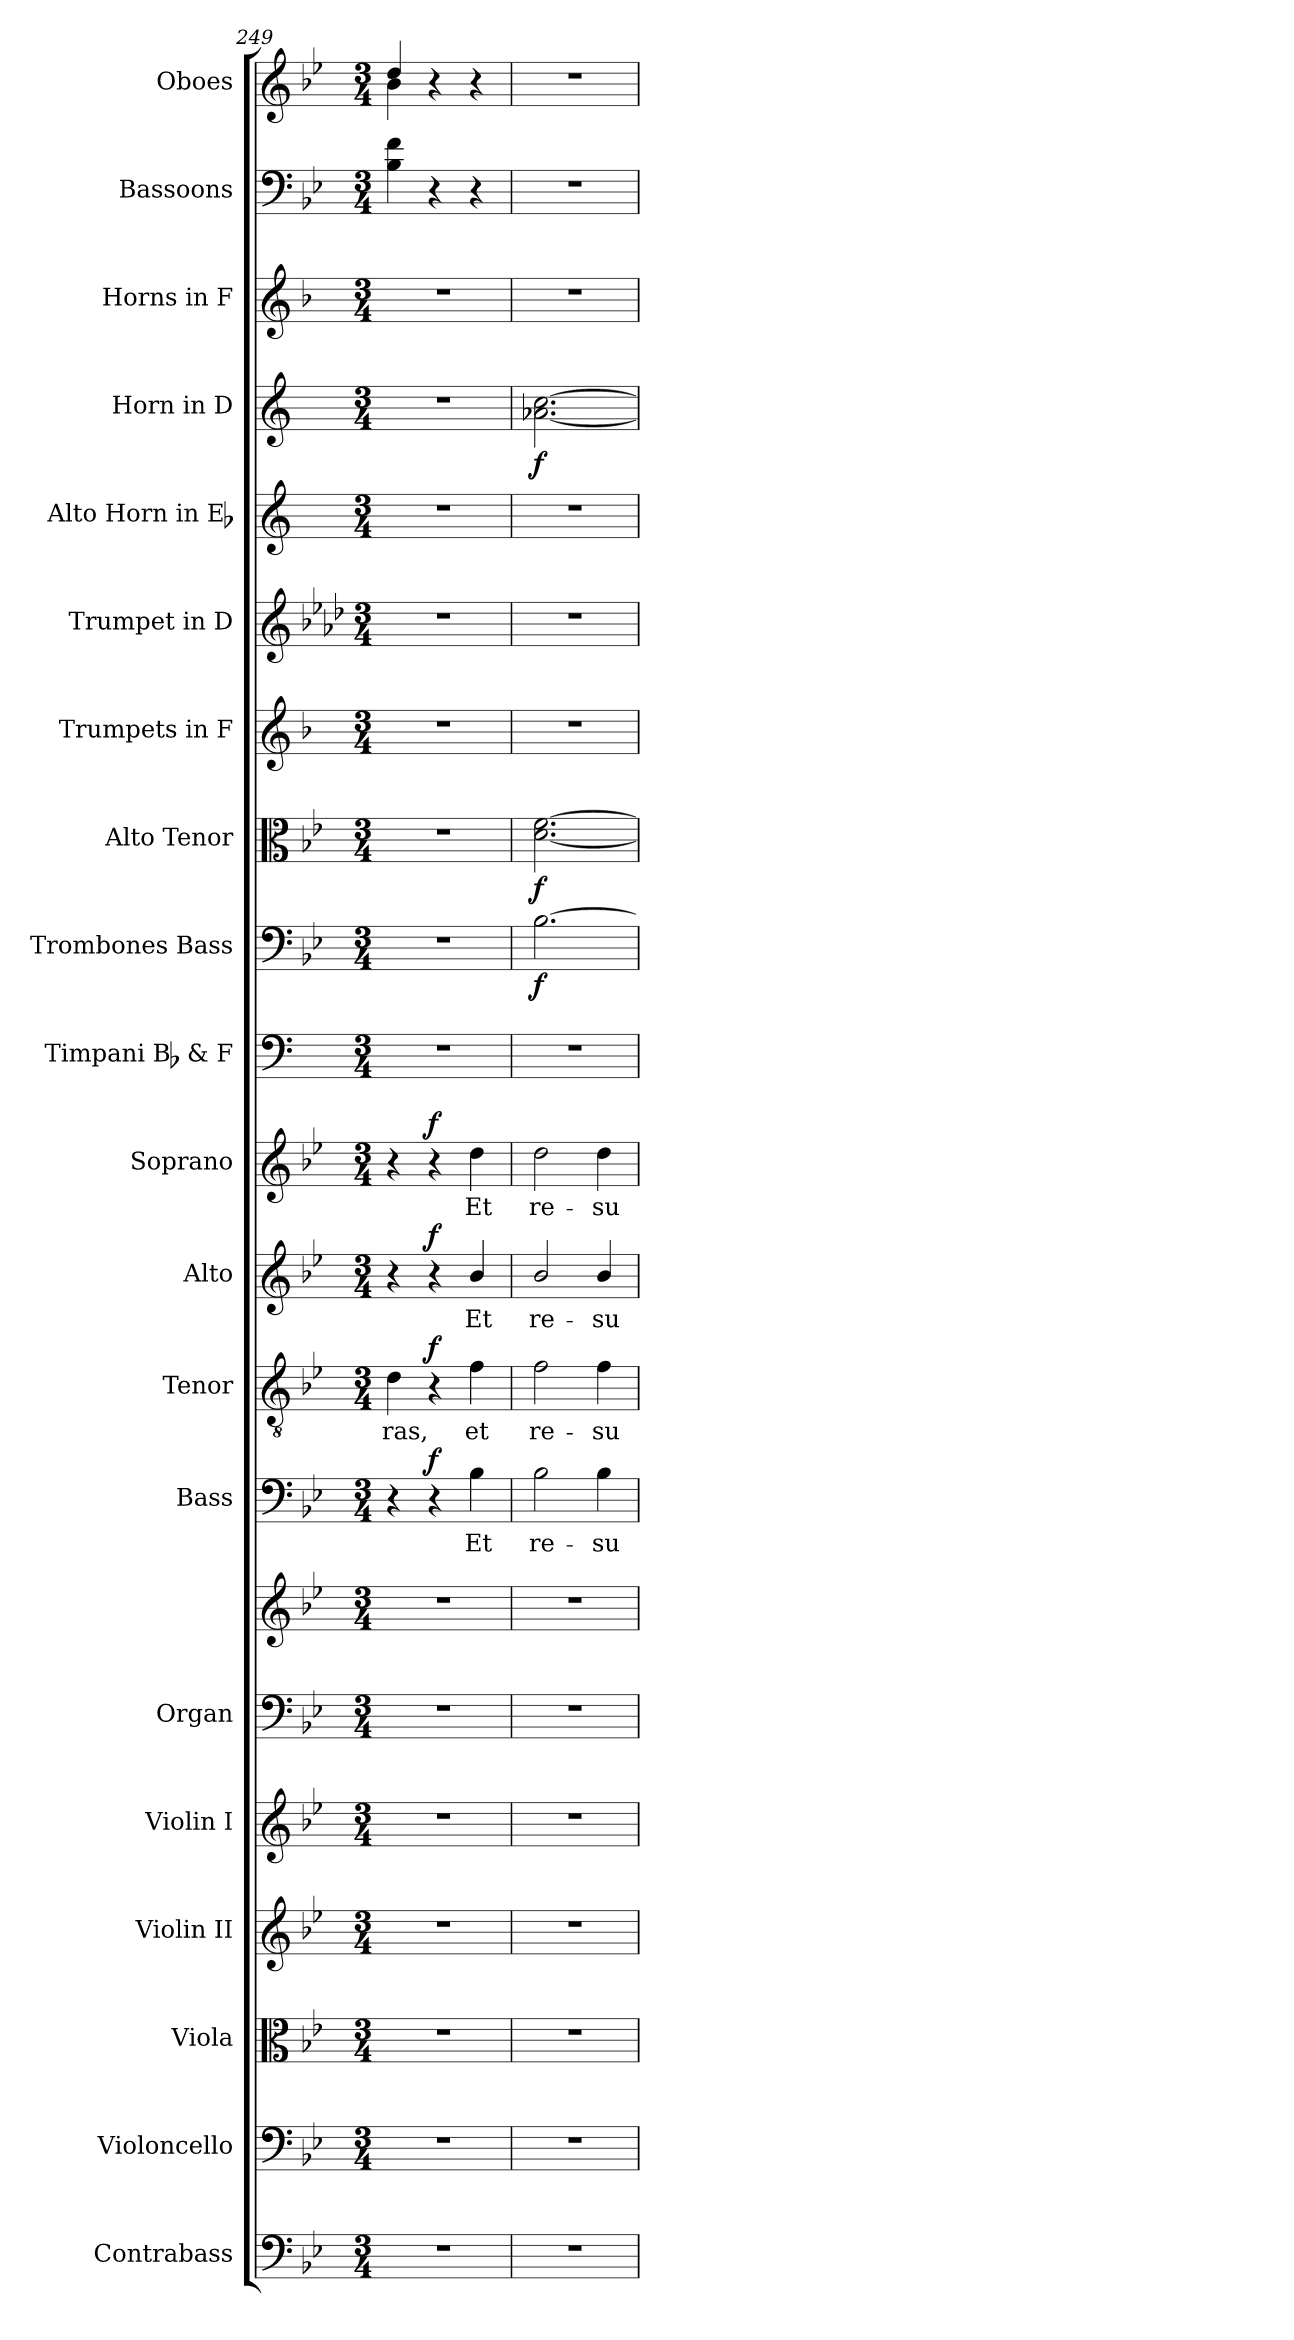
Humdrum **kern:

**kern	**kern	**kern	**kern	**kern	**kern	**kern	**kern	**text	**dynam	**kern	**text	**dynam	**kern	**text	**dynam	**kern	**text	**dynam	**kern	**kern	**dynam	**kern	**dynam	**kern	**kern	**kern	**kern	**dynam	**kern	**kern	**kern
*part20	*part19	*part18	*part17	*part16	*part15	*part15	*part14	*part14	*part14	*part13	*part13	*part13	*part12	*part12	*part12	*part11	*part11	*part11	*part10	*part9	*part9	*part8	*part8	*part7	*part6	*part5	*part4	*part4	*part3	*part2	*part1
*staff21	*staff20	*staff19	*staff18	*staff17	*staff16	*staff15	*staff14	*staff14	*staff14	*staff13	*staff13	*staff13	*staff12	*staff12	*staff12	*staff11	*staff11	*staff11	*staff10	*staff9	*staff9	*staff8	*staff8	*staff7	*staff6	*staff5	*staff4	*staff4	*staff3	*staff2	*staff1
*I"Contrabass	*I"Violoncello	*I"Viola	*I"Violin II	*I"Violin I	*I"Organ	*	*I"Bass	*	*	*I"Tenor	*	*	*I"Alto	*	*	*I"Soprano	*	*	*I"Timpani Bb & F	*I"Trombones  Bass	*	*I"Alto Tenor	*	*I"Trumpets in F	*I"Trumpet in D	*I"Alto Horn in Eb	*I"Horn in D	*	*I"Horns in F	*I"Bassoons	*I"Oboes
*I'Cb.	*I'Vc.	*I'Vla.	*I'Vln. II	*I'Vln. I	*I'Org.	*	*I'B.	*	*	*I'T.	*	*	*I'A.	*	*	*I'S.	*	*	*I'Timp.	*	*	*	*	*	*	*	*	*	*I'Hn.	*I'Bsn.	*I'Ob.
*clefF4	*clefF4	*clefC3	*clefG2	*clefG2	*clefF4	*clefG2	*clefF4	*	*	*clefGv2	*	*	*clefG2	*	*	*clefG2	*	*	*clefF4	*clefF4	*	*clefC3	*	*clefG2	*clefG2	*clefG2	*clefG2	*	*clefG2	*clefF4	*clefG2
*ITrd7c12	*	*	*	*	*	*	*	*	*	*ITrd7c12	*	*	*	*	*	*	*	*	*	*	*	*	*	*ITrd4c7	*ITrd-1c-2	*ITrd5c8	*ITrd6c10	*	*ITrd4c7	*	*
*k[b-e-]	*k[b-e-]	*k[b-e-]	*k[b-e-]	*k[b-e-]	*k[b-e-]	*k[b-e-]	*k[b-e-]	*	*	*k[b-e-]	*	*	*k[b-e-]	*	*	*k[b-e-]	*	*	*k[]	*k[b-e-]	*	*k[b-e-]	*	*k[b-e-]	*k[b-e-]	*k[f#c#g#d#]	*k[f#c#]	*	*k[b-e-]	*k[b-e-]	*k[b-e-]
*B-:	*B-:	*B-:	*B-:	*B-:	*B-:	*B-:	*B-:	*	*	*B-:	*	*	*B-:	*	*	*B-:	*	*	*C:	*B-:	*	*B-:	*	*B-:	*B-:	*E:	*D:	*	*B-:	*B-:	*B-:
*M3/4	*M3/4	*M3/4	*M3/4	*M3/4	*M3/4	*M3/4	*M3/4	*	*	*M3/4	*	*	*M3/4	*	*	*M3/4	*	*	*M3/4	*M3/4	*	*M3/4	*	*M3/4	*M3/4	*M3/4	*M3/4	*	*M3/4	*M3/4	*M3/4
=249	=249	=249	=249	=249	=249	=249	=249	=249	=249	=249	=249	=249	=249	=249	=249	=249	=249	=249	=249	=249	=249	=249	=249	=249	=249	=249	=249	=249	=249	=249	=249
!LO:N:vis=1	!LO:N:vis=1	!LO:N:vis=1	!LO:N:vis=1	!LO:N:vis=1	!LO:N:vis=1	!LO:N:vis=1	!	!	!	!	!	!	!	!	!	!	!	!	!	!	!	!	!	!	!	!	!	!	!	!	!
!	!	!	!	!	!	!	!	!	!	!	!LO:LY:b:color=#000000	!	!	!	!	!	!	!	!LO:N:vis=1	!LO:N:vis=1	!	!LO:N:vis=1	!	!LO:N:vis=1	!LO:N:vis=1	!LO:N:vis=1	!LO:N:vis=1	!	!LO:N:vis=1	!	!
*	*	*	*	*	*	*	*	*	*	*	*	*	*	*	*	*	*	*	*	*	*	*	*	*	*	*	*	*	*	*	*^
2.r	2.r	2.r	2.r	2.r	2.r	2.r	4r	.	.	4Di\	-ras,	.	4r	.	.	4r	.	.	2.r	2.r	.	2.r	.	2.r	2.r	2.r	2.r	.	2.r	4B-i\ 4fi	4ddi/	4b-i\
.	.	.	.	.	.	.	4r	.	f	4r	.	f	4r	.	f	4r	.	f	.	.	.	.	.	.	.	.	.	.	.	4r	4r	2ryy
!	!	!	!	!	!	!	!	!LO:LY:b:color=#000000	!	!	!	!	!	!	!	!	!	!	!	!	!	!	!	!	!	!	!	!	!	!	!	!
!	!	!	!	!	!	!	!	!	!	!	!LO:LY:b:color=#000000	!	!	!	!	!	!	!	!	!	!	!	!	!	!	!	!	!	!	!	!	!
!	!	!	!	!	!	!	!	!	!	!	!	!	!	!LO:LY:b:color=#000000	!	!	!	!	!	!	!	!	!	!	!	!	!	!	!	!	!	!
!	!	!	!	!	!	!	!	!	!	!	!	!	!	!	!	!	!LO:LY:b:color=#000000	!	!	!	!	!	!	!	!	!	!	!	!	!	!	!
.	.	.	.	.	.	.	4B-i\	Et	.	4Fi\	et	.	4b-i/	Et	.	4ddi\	Et	.	.	.	.	.	.	.	.	.	.	.	.	4r	4r	.
*	*	*	*	*	*	*	*	*	*	*	*	*	*	*	*	*	*	*	*	*	*	*	*	*	*	*	*	*	*	*	*v	*v
=250	=250	=250	=250	=250	=250	=250	=250	=250	=250	=250	=250	=250	=250	=250	=250	=250	=250	=250	=250	=250	=250	=250	=250	=250	=250	=250	=250	=250	=250	=250	=250
!LO:N:vis=1	!LO:N:vis=1	!LO:N:vis=1	!LO:N:vis=1	!LO:N:vis=1	!LO:N:vis=1	!LO:N:vis=1	!	!	!	!	!	!	!	!	!	!	!	!	!	!	!	!	!	!	!	!	!	!	!	!	!
!	!	!	!	!	!	!	!	!LO:LY:b:color=#000000	!	!	!	!	!	!	!	!	!	!	!	!	!	!	!	!	!	!	!	!	!	!	!
!	!	!	!	!	!	!	!	!	!	!	!LO:LY:b:color=#000000	!	!	!	!	!	!	!	!	!	!	!	!	!	!	!	!	!	!	!	!
!	!	!	!	!	!	!	!	!	!	!	!	!	!	!LO:LY:b:color=#000000	!	!	!	!	!	!	!	!	!	!	!	!	!	!	!	!	!
!	!	!	!	!	!	!	!	!	!	!	!	!	!	!	!	!	!LO:LY:b:color=#000000	!	!LO:N:vis=1	!	!	!	!	!LO:N:vis=1	!LO:N:vis=1	!LO:N:vis=1	!	!	!LO:N:vis=1	!LO:N:vis=1	!LO:N:vis=1
2.r	2.r	2.r	2.r	2.r	2.r	2.r	2B-i\	re-	.	2Fi\	re-	.	2b-i/	re-	.	2ddi\	re-	.	2.r	[2.B-i\	f	[2.di\ [2.fi	f	2.r	2.r	2.r	[2.B-Xi\ [2.di	f	2.r	2.r	2.r
!	!	!	!	!	!	!	!	!LO:LY:b:color=#000000	!	!	!	!	!	!	!	!	!	!	!	!	!	!	!	!	!	!	!	!	!	!	!
!	!	!	!	!	!	!	!	!	!	!	!LO:LY:b:color=#000000	!	!	!	!	!	!	!	!	!	!	!	!	!	!	!	!	!	!	!	!
!	!	!	!	!	!	!	!	!	!	!	!	!	!	!LO:LY:b:color=#000000	!	!	!	!	!	!	!	!	!	!	!	!	!	!	!	!	!
!	!	!	!	!	!	!	!	!	!	!	!	!	!	!	!	!	!LO:LY:b:color=#000000	!	!	!	!	!	!	!	!	!	!	!	!	!	!
.	.	.	.	.	.	.	4B-i\	-su-	.	4Fi\	-su-	.	4b-i/	-su-	.	4ddi\	-su-	.	.	.	.	.	.	.	.	.	.	.	.	.	.
=	=	=	=	=	=	=	=	=	=	=	=	=	=	=	=	=	=	=	=	=	=	=	=	=	=	=	=	=	=	=	=
*-	*-	*-	*-	*-	*-	*-	*-	*-	*-	*-	*-	*-	*-	*-	*-	*-	*-	*-	*-	*-	*-	*-	*-	*-	*-	*-	*-	*-	*-	*-	*-
